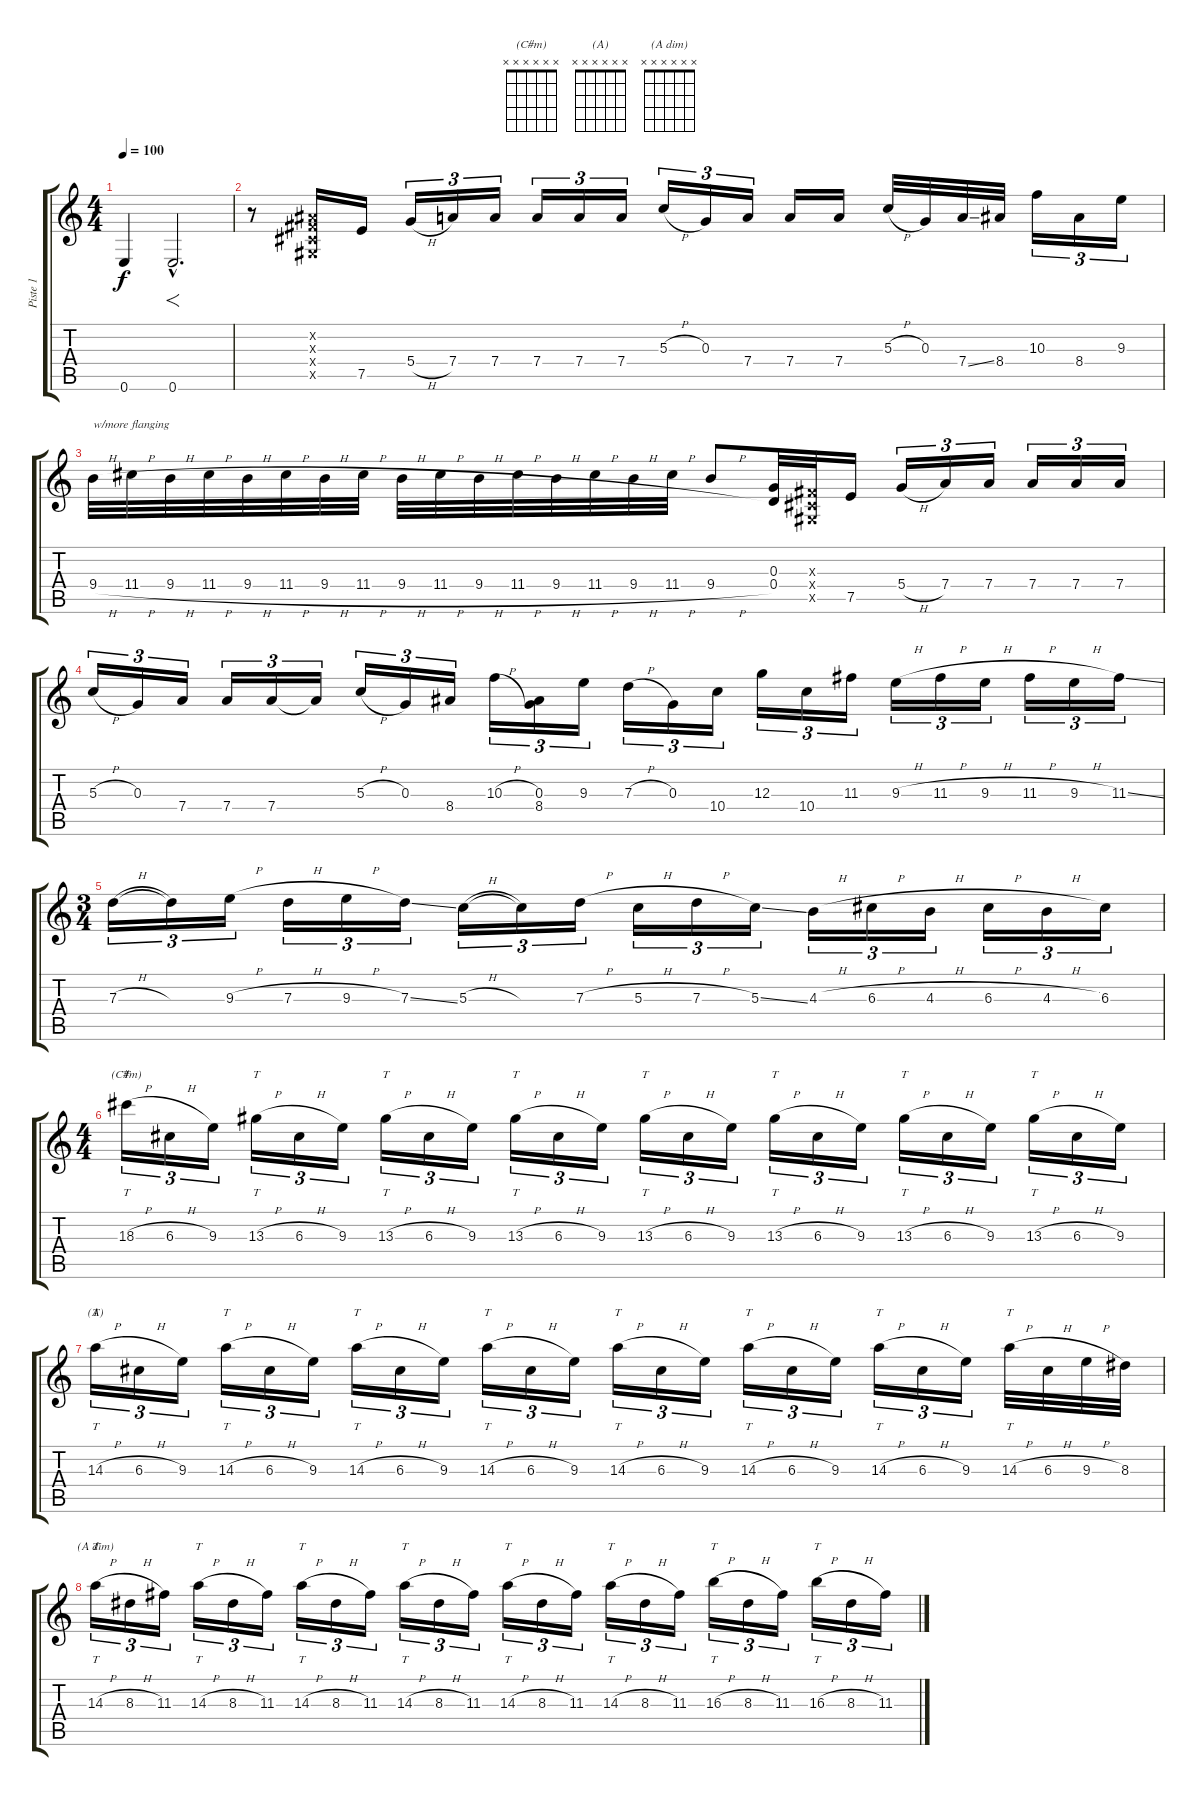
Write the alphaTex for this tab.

\track ("Piste 1" "Piste 1") {instrument overdrivenguitar}
\staff {score tabs}
\tuning (E4 B3 G3 D3 A2 E2) {hide}
\chord ("(C#m)" x x x x x x) {firstfret 0}
\chord ("(A)" x x x x x x) {firstfret 0}
\chord ("(A dim)" x x x x x x) {firstfret 0}
\ts (4 4)
\tempo 100
\clef g2
\ks c
0.6{t}.4{dy f} 0.6{hac}.2{f d} |
r.8 (-1.2{x} -1.3{x} -1.4{x} -1.5{x}).16 7.5.16 5.4{h}.16{tu (3 2)} 7.4.16{tu (3 2)} 7.4.16{tu (3 2)} 7.4.16{tu (3 2)} 7.4.16{tu (3 2)} 7.4.16{tu (3 2)} 5.3{h}.16{tu (3 2)} 0.3.16{tu (3 2)} 7.4.16{tu (3 2)} 7.4.16 7.4.16 5.3{h}.32 0.3.32 7.4{ss}.32 8.4.32 10.3.16{tu (3 2)} 8.4.16{tu (3 2)} 9.3.16{tu (3 2)} |
9.4{h}.32{txt "w/more flanging"} 11.4{h}.32 9.4{h}.32 11.4{h}.32 9.4{h}.32 11.4{h}.32 9.4{h}.32 11.4{h}.32 9.4{h}.32 11.4{h}.32 9.4{h}.32 11.4{h}.32 9.4{h}.32 11.4{h}.32 9.4{h}.32 11.4{h}.32 9.4{h}.8 (0.3 0.4).32 (-1.3{x} -1.4{x} -1.5{x}).32 7.5.16 5.4{h}.16{tu (3 2)} 7.4.16{tu (3 2)} 7.4.16{tu (3 2)} 7.4.16{tu (3 2)} 7.4.16{tu (3 2)} 7.4.16{tu (3 2)} |
5.3{h}.16{tu (3 2)} 0.3.16{tu (3 2)} 7.4.16{tu (3 2)} 7.4.16{tu (3 2)} 7.4.16{tu (3 2)} 7.4{t}.16{tu (3 2)} 5.3{h}.16{tu (3 2)} 0.3.16{tu (3 2)} 8.4.16{tu (3 2)} 10.3{h}.16{tu (3 2)} (0.3 8.4).16{tu (3 2)} 9.3.16{tu (3 2)} 7.3{h}.16{tu (3 2)} 0.3.16{tu (3 2)} 10.4.16{tu (3 2)} 12.3.16{tu (3 2)} 10.4.16{tu (3 2)} 11.3.16{tu (3 2)} 9.3{h}.16{tu (3 2)} 11.3{h}.16{tu (3 2)} 9.3{h}.16{tu (3 2)} 11.3{h}.16{tu (3 2)} 9.3{h}.16{tu (3 2)} 11.3{ss}.16{tu (3 2)} |
\ts (3 4)
7.3{h}.16{tu (3 2)} 7.3{t}.16{tu (3 2)} 9.3{h}.16{tu (3 2)} 7.3{h}.16{tu (3 2)} 9.3{h}.16{tu (3 2)} 7.3{ss}.16{tu (3 2)} 5.3{h}.16{tu (3 2)} 5.3{t}.16{tu (3 2)} 7.3{h}.16{tu (3 2)} 5.3{h}.16{tu (3 2)} 7.3{h}.16{tu (3 2)} 5.3{ss}.16{tu (3 2)} 4.3{h}.16{tu (3 2)} 6.3{h}.16{tu (3 2)} 4.3{h}.16{tu (3 2)} 6.3{h}.16{tu (3 2)} 4.3{h}.16{tu (3 2)} 6.3.16{tu (3 2)} |
\ts (4 4)
18.3{h}.16{tt tu (3 2) ch "(C#m)"} 6.3{h}.16{tu (3 2)} 9.3.16{tu (3 2)} 13.3{h}.16{tt tu (3 2)} 6.3{h}.16{tu (3 2)} 9.3.16{tu (3 2)} 13.3{h}.16{tt tu (3 2)} 6.3{h}.16{tu (3 2)} 9.3.16{tu (3 2)} 13.3{h}.16{tt tu (3 2)} 6.3{h}.16{tu (3 2)} 9.3.16{tu (3 2)} 13.3{h}.16{tt tu (3 2)} 6.3{h}.16{tu (3 2)} 9.3.16{tu (3 2)} 13.3{h}.16{tt tu (3 2)} 6.3{h}.16{tu (3 2)} 9.3.16{tu (3 2)} 13.3{h}.16{tt tu (3 2)} 6.3{h}.16{tu (3 2)} 9.3.16{tu (3 2)} 13.3{h}.16{tt tu (3 2)} 6.3{h}.16{tu (3 2)} 9.3.16{tu (3 2)} |
14.3{h}.16{tt tu (3 2) ch "(A)"} 6.3{h}.16{tu (3 2)} 9.3.16{tu (3 2)} 14.3{h}.16{tt tu (3 2)} 6.3{h}.16{tu (3 2)} 9.3.16{tu (3 2)} 14.3{h}.16{tt tu (3 2)} 6.3{h}.16{tu (3 2)} 9.3.16{tu (3 2)} 14.3{h}.16{tt tu (3 2)} 6.3{h}.16{tu (3 2)} 9.3.16{tu (3 2)} 14.3{h}.16{tt tu (3 2)} 6.3{h}.16{tu (3 2)} 9.3.16{tu (3 2)} 14.3{h}.16{tt tu (3 2)} 6.3{h}.16{tu (3 2)} 9.3.16{tu (3 2)} 14.3{h}.16{tt tu (3 2)} 6.3{h}.16{tu (3 2)} 9.3.16{tu (3 2)} 14.3{h}.32{tt} 6.3{h}.32 9.3{h}.32 8.3.32 |
14.3{h}.16{tt tu (3 2) ch "(A dim)"} 8.3{h}.16{tu (3 2)} 11.3.16{tu (3 2)} 14.3{h}.16{tt tu (3 2)} 8.3{h}.16{tu (3 2)} 11.3.16{tu (3 2)} 14.3{h}.16{tt tu (3 2)} 8.3{h}.16{tu (3 2)} 11.3.16{tu (3 2)} 14.3{h}.16{tt tu (3 2)} 8.3{h}.16{tu (3 2)} 11.3.16{tu (3 2)} 14.3{h}.16{tt tu (3 2)} 8.3{h}.16{tu (3 2)} 11.3.16{tu (3 2)} 14.3{h}.16{tt tu (3 2)} 8.3{h}.16{tu (3 2)} 11.3.16{tu (3 2)} 16.3{h}.16{tt tu (3 2)} 8.3{h}.16{tu (3 2)} 11.3.16{tu (3 2)} 16.3{h}.16{tt tu (3 2)} 8.3{h}.16{tu (3 2)} 11.3.16{tu (3 2)}
